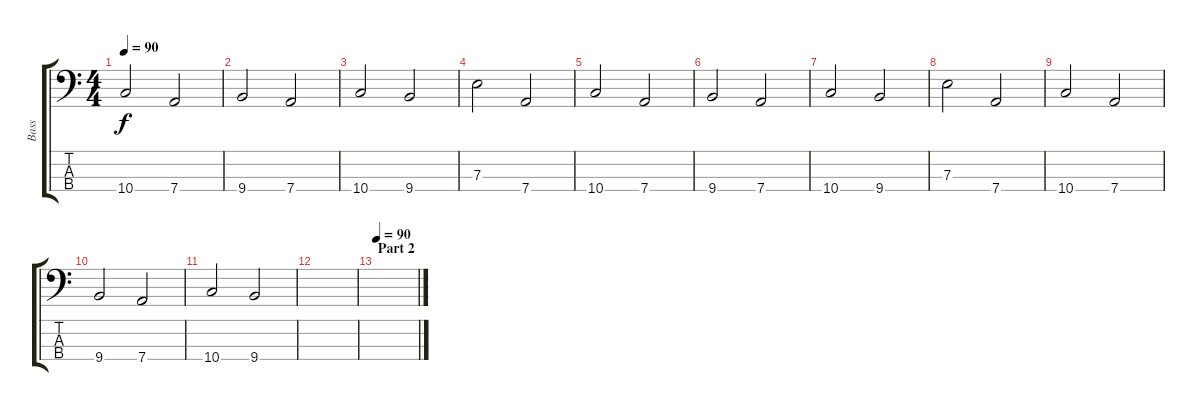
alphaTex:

\track ("Bass" "Bass") {instrument electricbassfinger}
\staff {score tabs}
\tuning (G2 D2 A1 D1) {hide}
\ts (4 4)
\tempo 90
\clef f4
\ks c
10.4.2{dy f} 7.4.2 |
9.4.2 7.4.2 |
10.4.2 9.4.2 |
7.3.2 7.4.2 |
10.4.2 7.4.2 |
9.4.2 7.4.2 |
10.4.2 9.4.2 |
7.3.2 7.4.2 |
10.4.2 7.4.2 |
9.4.2 7.4.2 |
10.4.2 9.4.2 |
|
\section ("" "Part 2")
\tempo 90
